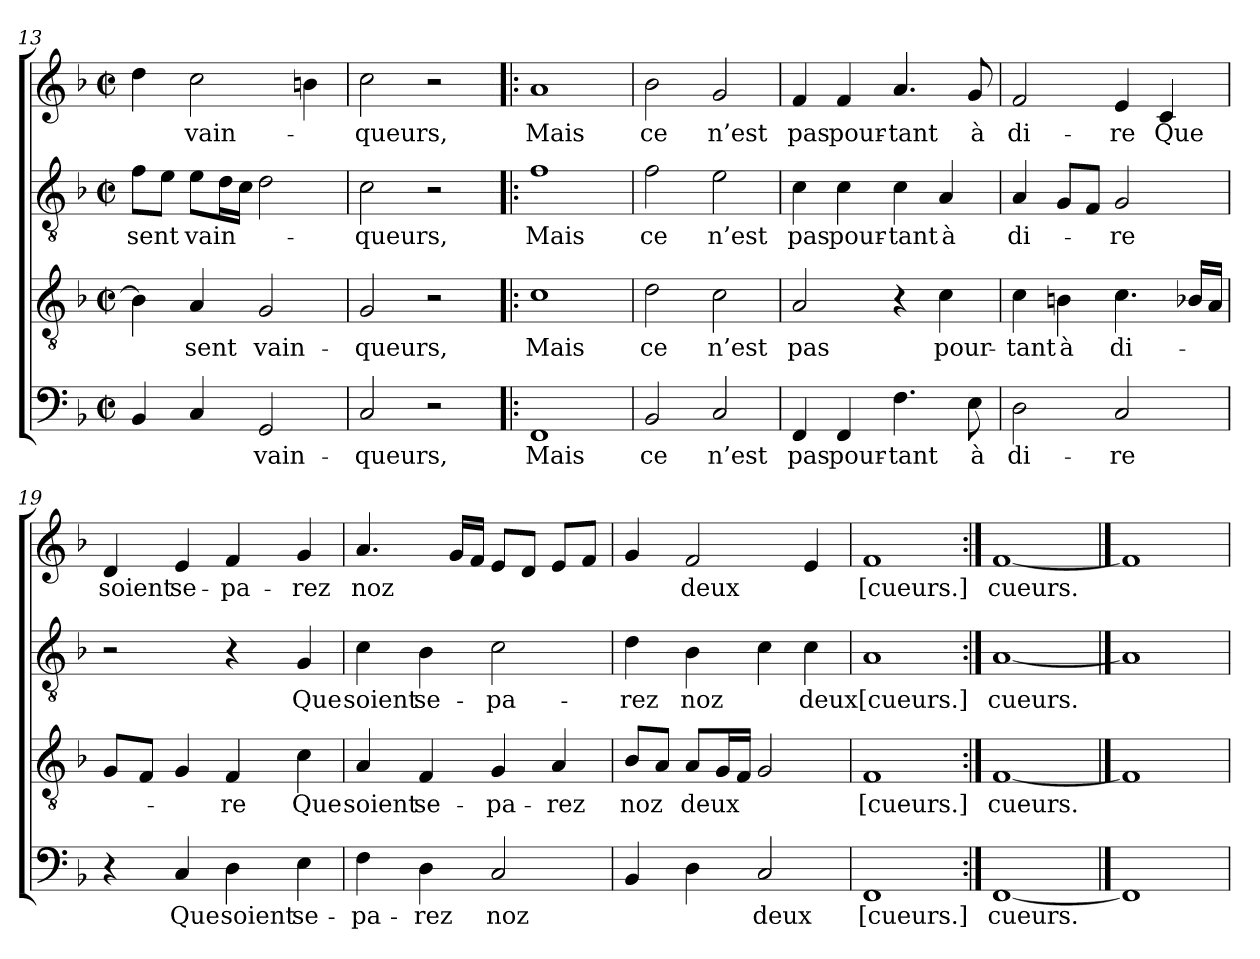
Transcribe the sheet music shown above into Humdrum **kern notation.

**kern	**text	**kern	**text	**kern	**text	**kern	**text
*part4	*part4	*part3	*part3	*part2	*part2	*part1	*part1
*staff4	*staff4	*staff3	*staff3	*staff2	*staff2	*staff1	*staff1
*clefF4	*	*clefGv2	*	*clefGv2	*	*clefG2	*
*	*	*ITrd7c12	*	*ITrd7c12	*	*	*
*k[b-]	*	*k[b-]	*	*k[b-]	*	*k[b-]	*
*M2/2	*	*M2/2	*	*M2/2	*	*M2/2	*
*met(c|)	*	*met(c|)	*	*met(c|)	*	*met(c|)	*
=13	=13	=13	=13	=13	=13	=13	=13
4BB-	.	4BB-]	.	8FL	-sent	4dd	.
.	.	.	.	8EJ	.	.	.
4C	.	4AA	-sent	8EL	vain-	2cc	vain-
.	.	.	.	16DL	.	.	.
.	.	.	.	16CJJ	.	.	.
2GG	vain-	2GG	vain-	2D	.	.	.
.	.	.	.	.	.	4bn	.
=14	=14	=14	=14	=14	=14	=14	=14
2C	-queurs,	2GG	-queurs,	2C	-queurs,	2cc	-queurs,
2r	.	2r	.	2r	.	2r	.
=15!|:	=15!|:	=15!|:	=15!|:	=15!|:	=15!|:	=15!|:	=15!|:
1FF	Mais	1C	Mais	1F	Mais	1a	Mais
!!LO:LB:g=z
=16	=16	=16	=16	=16	=16	=16	=16
2BB-	ce	2D	ce	2F	ce	2b-	ce
2C	n’est	2C	n’est	2E	n’est	2g	n’est
=17	=17	=17	=17	=17	=17	=17	=17
4FF	pas	2AA	pas	4C	pas	4f	pas
4FF	pour-	.	.	4C	pour-	4f	pour-
4.F	-tant	4r	.	4C	-tant	4.a	-tant
.	.	4C	pour-	4AA	à	.	.
8E	à	.	.	.	.	8g	à
=18	=18	=18	=18	=18	=18	=18	=18
2D	di-	4C	-tant	4AA	di-	2f	di-
.	.	4BBn	à	8GGL	.	.	.
.	.	.	.	8FFJ	.	.	.
2C	-re	4.C	di-	2GG	-re	4e	-re
.	.	.	.	.	.	4c	Que
.	.	16BB-XLL	.	.	.	.	.
.	.	16AAJJ	.	.	.	.	.
=19	=19	=19	=19	=19	=19	=19	=19
4r	.	8GGL	.	2r	.	4d	soient
.	.	8FFJ	.	.	.	.	.
4C	Que	4GG	.	.	.	4e	se-
4D	soient	4FF	-re	4r	.	4f	-pa-
4E	se-	4C	Que	4GG	Que	4g	-rez
!!LO:LB:g=z
=20	=20	=20	=20	=20	=20	=20	=20
4F	-pa-	4AA	soient	4C	soient	4.a	noz
4D	-rez	4FF	se-	4BB-	se-	.	.
.	.	.	.	.	.	16gLL	.
.	.	.	.	.	.	16fJJ	.
2C	noz	4GG	-pa-	2C	-pa-	8eL	.
.	.	.	.	.	.	8dJ	.
.	.	4AA	-rez	.	.	8eL	.
.	.	.	.	.	.	8fJ	.
=21	=21	=21	=21	=21	=21	=21	=21
4BB-	.	8BB-L	noz	4D	-rez	4g	.
.	.	8AAJ	.	.	.	.	.
4D	.	8AAL	deux	4BB-	noz	2f	deux
.	.	16GGL	.	.	.	.	.
.	.	16FFJJ	.	.	.	.	.
2C	deux	2GG	.	4C	.	.	.
.	.	.	.	4C	deux	4e	.
=22	=22	=22	=22	=22	=22	=22	=22
1FF	[cueurs.]	1FF	[cueurs.]	1AA	[cueurs.]	1f	[cueurs.]
=23:|!	=23:|!	=23:|!	=23:|!	=23:|!	=23:|!	=23:|!	=23:|!
[1FF	cueurs.	[1FF	cueurs.	[1AA	cueurs.	[1f	cueurs.
==24	==24	==24	==24	==24	==24	==24	==24
1FF]	.	1FF]	.	1AA]	.	1f]	.
=	=	=	=	=	=	=	=
*-	*-	*-	*-	*-	*-	*-	*-
